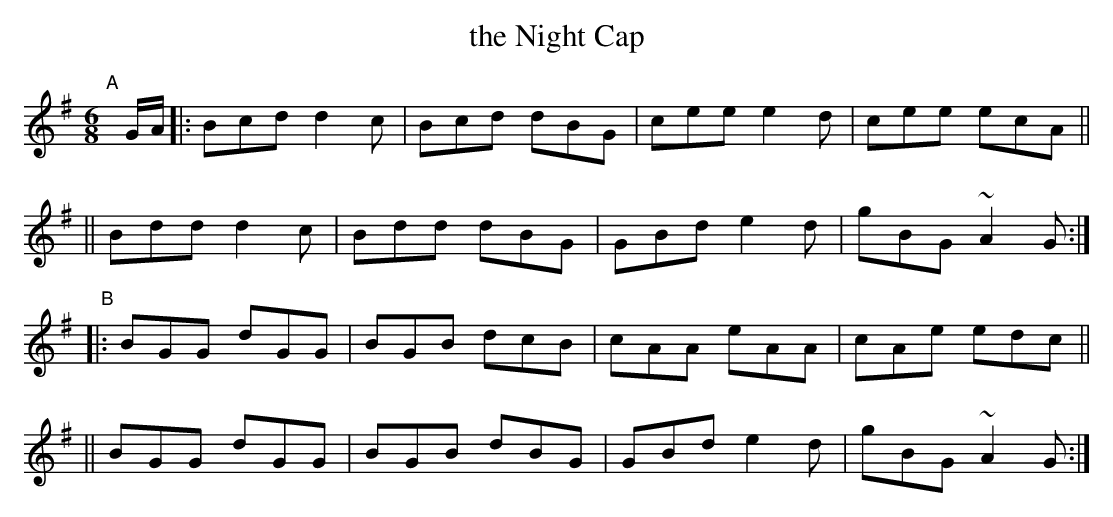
X:1
T: the Night Cap
M: 6/8
L: 1/8
K: G
"^A"[|] G/A/\
|: Bcd d2c | Bcd dBG | cee e2d | cee ecA ||
|| Bdd d2c | Bdd dBG | GBd e2d | gBG ~A2G :|
"^B"\
|: BGG dGG | BGB dcB | cAA eAA | cAe edc ||
|| BGG dGG | BGB dBG | GBd e2d | gBG ~A2G :|
